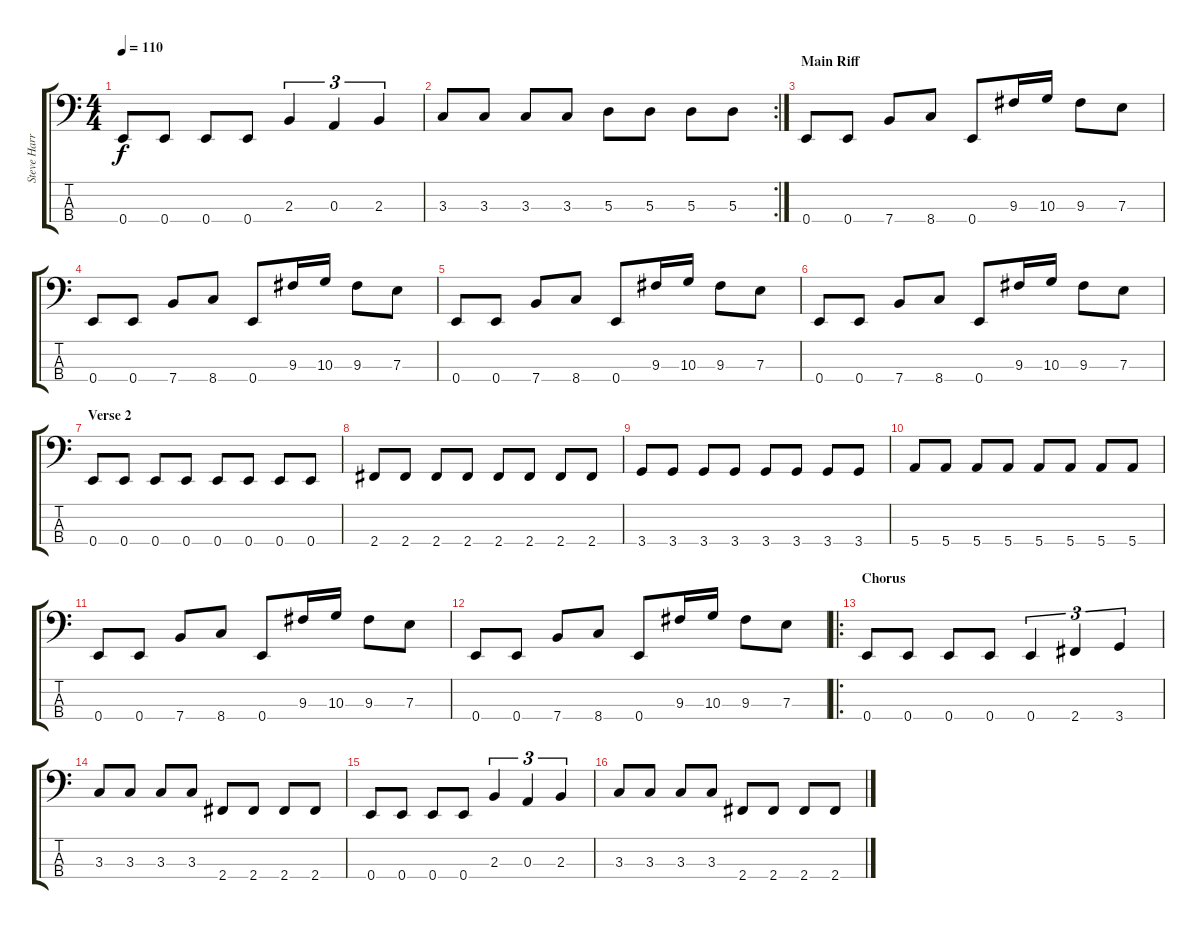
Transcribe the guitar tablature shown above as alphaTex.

\track ("Steve Harris" "Steve Harr") {instrument slapbass2}
\staff {score tabs}
\tuning (G2 D2 A1 E1) {hide}
\ts (4 4)
\tempo 110
\clef f4
\ks c
0.4.8{dy f} 0.4.8 0.4.8 0.4.8 2.3.4{tu (3 2)} 0.3.4{tu (3 2)} 2.3.4{tu (3 2)} |
\rc 2
3.3.8 3.3.8 3.3.8 3.3.8 5.3.8 5.3.8 5.3.8 5.3.8 |
\section ("" "Main Riff")
0.4.8 0.4.8 7.4.8 8.4.8 0.4.8 9.3.16 10.3.16 9.3.8 7.3.8 |
0.4.8 0.4.8 7.4.8 8.4.8 0.4.8 9.3.16 10.3.16 9.3.8 7.3.8 |
0.4.8 0.4.8 7.4.8 8.4.8 0.4.8 9.3.16 10.3.16 9.3.8 7.3.8 |
0.4.8 0.4.8 7.4.8 8.4.8 0.4.8 9.3.16 10.3.16 9.3.8 7.3.8 |
\section ("" "Verse 2")
0.4.8 0.4.8 0.4.8 0.4.8 0.4.8 0.4.8 0.4.8 0.4.8 |
2.4.8 2.4.8 2.4.8 2.4.8 2.4.8 2.4.8 2.4.8 2.4.8 |
3.4.8 3.4.8 3.4.8 3.4.8 3.4.8 3.4.8 3.4.8 3.4.8 |
5.4.8 5.4.8 5.4.8 5.4.8 5.4.8 5.4.8 5.4.8 5.4.8 |
0.4.8 0.4.8 7.4.8 8.4.8 0.4.8 9.3.16 10.3.16 9.3.8 7.3.8 |
0.4.8 0.4.8 7.4.8 8.4.8 0.4.8 9.3.16 10.3.16 9.3.8 7.3.8 |
\ro
\section ("" "Chorus")
0.4.8 0.4.8 0.4.8 0.4.8 0.4.4{tu (3 2)} 2.4.4{tu (3 2)} 3.4.4{tu (3 2)} |
3.3.8 3.3.8 3.3.8 3.3.8 2.4.8 2.4.8 2.4.8 2.4.8 |
0.4.8 0.4.8 0.4.8 0.4.8 2.3.4{tu (3 2)} 0.3.4{tu (3 2)} 2.3.4{tu (3 2)} |
3.3.8 3.3.8 3.3.8 3.3.8 2.4.8 2.4.8 2.4.8 2.4.8
